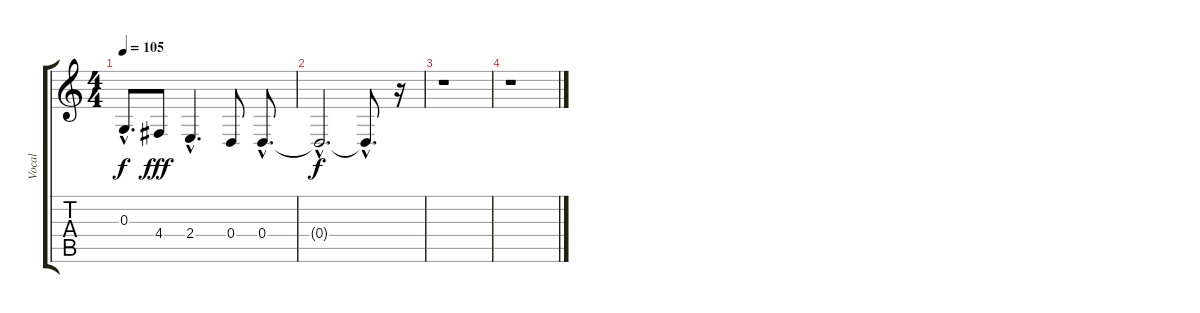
\track ("Vocal" "Vocal") {instrument clarinet}
\staff {score tabs}
\tuning (E4 B3 G3 D3 A2 E2) {hide}
\ts (4 4)
\tempo 105
\clef g2
\ks c
0.3{hac t}.8{d dy f} 4.4.8{dy fff} 2.4{hac}.4{d} 0.4.8 0.4{hac}.8{d} |
0.4{hac t}.2{d dy f} 0.4{hac t}.8{d} r.16 |
r.1 |
r.1
